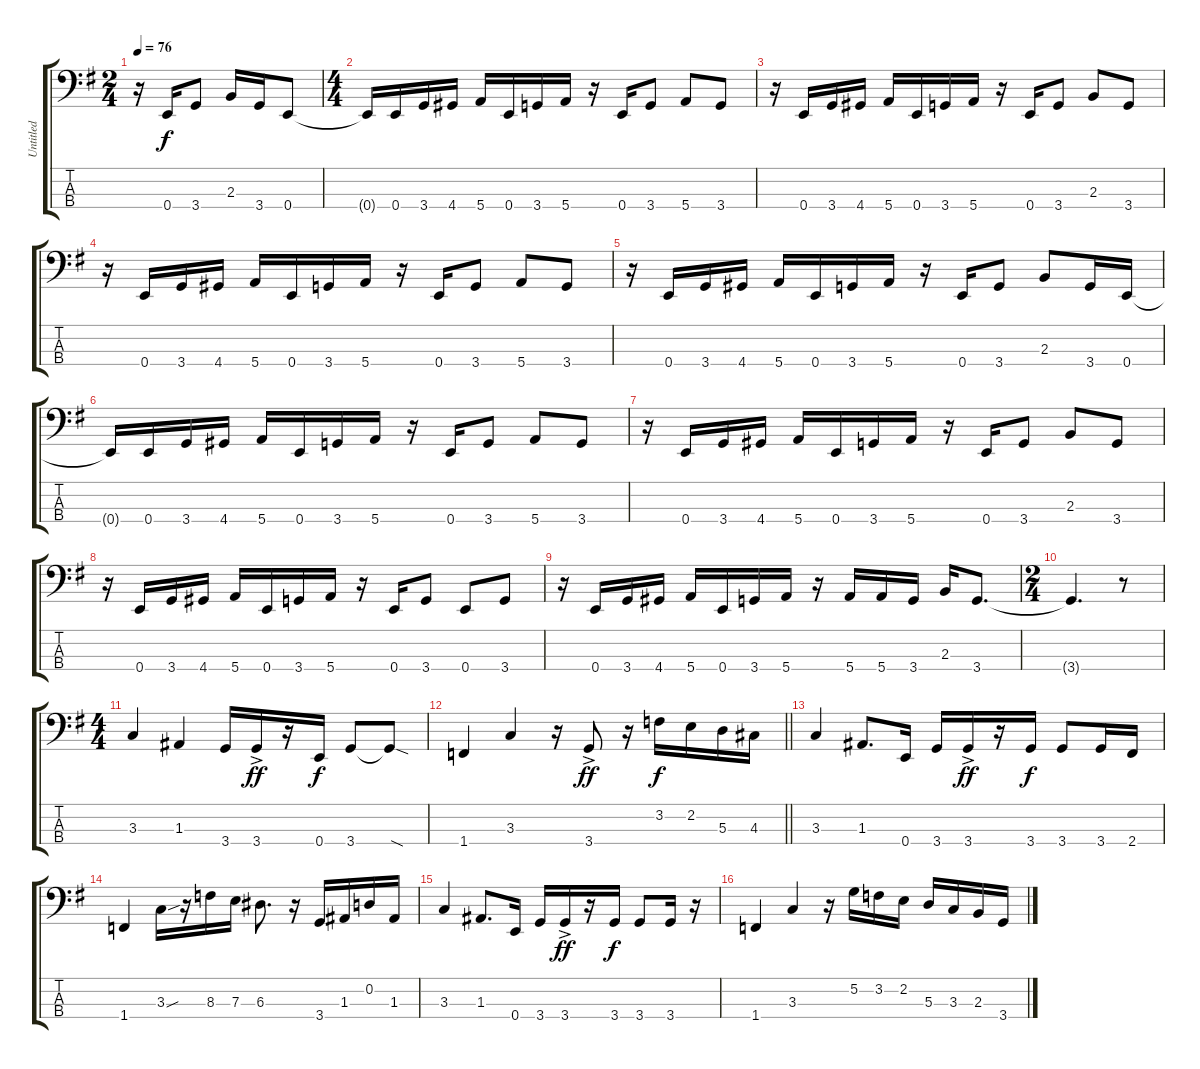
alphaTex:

\track ("Untitled" "Untitled") {instrument electricbasspick}
\staff {score tabs}
\tuning (G2 D2 A1 E1) {hide}
\ts (2 4)
\tempo 76
\clef f4
\ks g
r.16{dy f} 0.4.16 3.4.8 2.3.16 3.4.16 0.4.8 |
\ts (4 4)
0.4{t}.16 0.4.16 3.4.16 4.4.16 5.4.16 0.4.16 3.4.16 5.4.16 r.16 0.4.16 3.4.8 5.4.8 3.4.8 |
r.16 0.4.16 3.4.16 4.4.16 5.4.16 0.4.16 3.4.16 5.4.16 r.16 0.4.16 3.4.8 2.3.8 3.4.8 |
r.16 0.4.16 3.4.16 4.4.16 5.4.16 0.4.16 3.4.16 5.4.16 r.16 0.4.16 3.4.8 5.4.8 3.4.8 |
r.16 0.4.16 3.4.16 4.4.16 5.4.16 0.4.16 3.4.16 5.4.16 r.16 0.4.16 3.4.8 2.3.8 3.4.16 0.4.16 |
0.4{t}.16 0.4.16 3.4.16 4.4.16 5.4.16 0.4.16 3.4.16 5.4.16 r.16 0.4.16 3.4.8 5.4.8 3.4.8 |
r.16 0.4.16 3.4.16 4.4.16 5.4.16 0.4.16 3.4.16 5.4.16 r.16 0.4.16 3.4.8 2.3.8 3.4.8 |
r.16 0.4.16 3.4.16 4.4.16 5.4.16 0.4.16 3.4.16 5.4.16 r.16 0.4.16 3.4.8 0.4.8 3.4.8 |
r.16 0.4.16 3.4.16 4.4.16 5.4.16 0.4.16 3.4.16 5.4.16 r.16 5.4.16 5.4.16 3.4.16 2.3.16 3.4.8{d} |
\ts (2 4)
3.4{t}.4{d} r.8 |
\ts (4 4)
3.3.4 1.3.4 3.4.16 3.4{ac}.16{dy ff} r.16 0.4.16{dy f} 3.4.8 3.4{sod t}.8 |
\barLineRight lightlight
1.4.4 3.3.4 r.16 3.4{ac}.8{dy ff} r.16 3.2.16{dy f} 2.2.16 5.3.16 4.3.16 |
3.3.4 1.3.8{d} 0.4.16 3.4.16 3.4{ac}.16{dy ff} r.16 3.4.16{dy f} 3.4.8 3.4.16 2.4.16 |
1.4.4 3.3{sou}.16 r.16 8.3.16 7.3.16 6.3.8{d} r.16 3.4.16 1.3.16 0.2.16 1.3.16 |
3.3.4 1.3.8{d} 0.4.16 3.4.16 3.4{ac}.16{dy ff} r.16 3.4.16{dy f} 3.4.8 3.4.16 r.16 |
1.4.4 3.3.4 r.16 5.2.16 3.2.16 2.2.16 5.3.16 3.3.16 2.3.16 3.4.16
